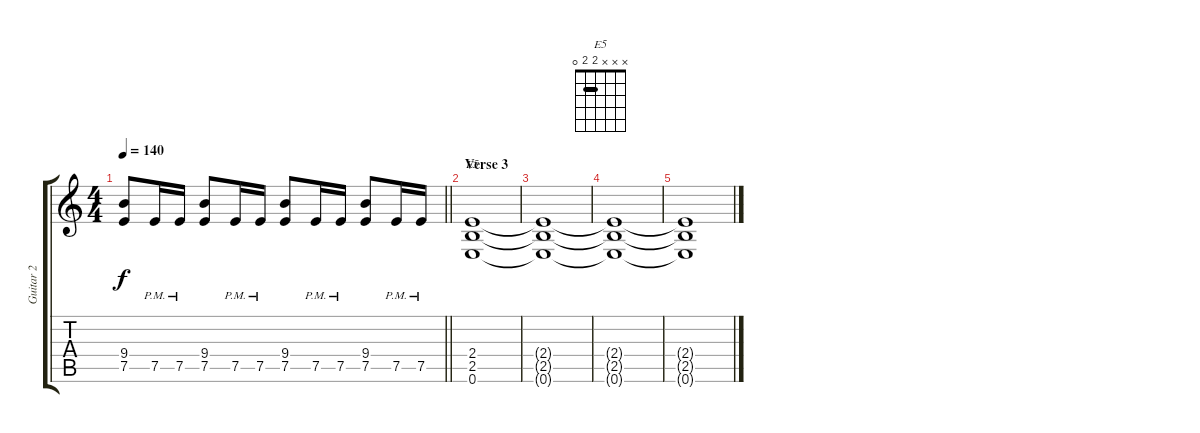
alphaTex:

\track ("Guitar 2" "Guitar 2") {instrument distortionguitar}
\staff {score tabs}
\tuning (E4 B3 G3 D3 A2 E2) {hide}
\chord ("E5" x x x 2 2 0) {barre 2}
\ts (4 4)
\tempo 140
\clef g2
\barLineRight lightlight
\ks c
(9.4 7.5).8{dy f} 7.5{pm}.16 7.5{pm}.16 (9.4 7.5).8 7.5{pm}.16 7.5{pm}.16 (9.4 7.5).8 7.5{pm}.16 7.5{pm}.16 (9.4 7.5).8 7.5{pm}.16 7.5{pm}.16 |
\section ("" "Verse 3")
(2.4 2.5 0.6).1{ch "E5"} |
(2.4{t} 2.5{t} 0.6{t}).1 |
(2.4{t} 2.5{t} 0.6{t}).1 |
(2.4{t} 2.5{t} 0.6{t}).1
